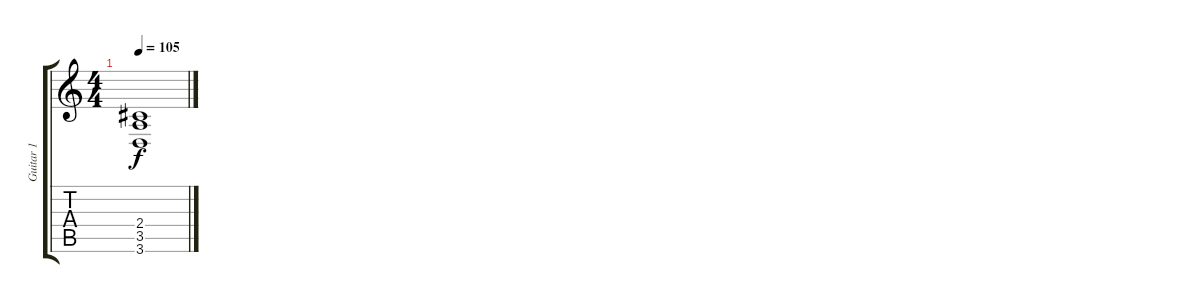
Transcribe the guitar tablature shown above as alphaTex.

\track ("Guitar 1" "Guitar 1") {instrument electricguitarclean}
\staff {score tabs}
\tuning (Db4 Ab3 E3 B2 Gb2 B1) {hide}
\ts (4 4)
\tempo 105
\clef g2
\ks c
(2.4{t} 3.5{t} 3.6{t}).1{dy f volume 0}
